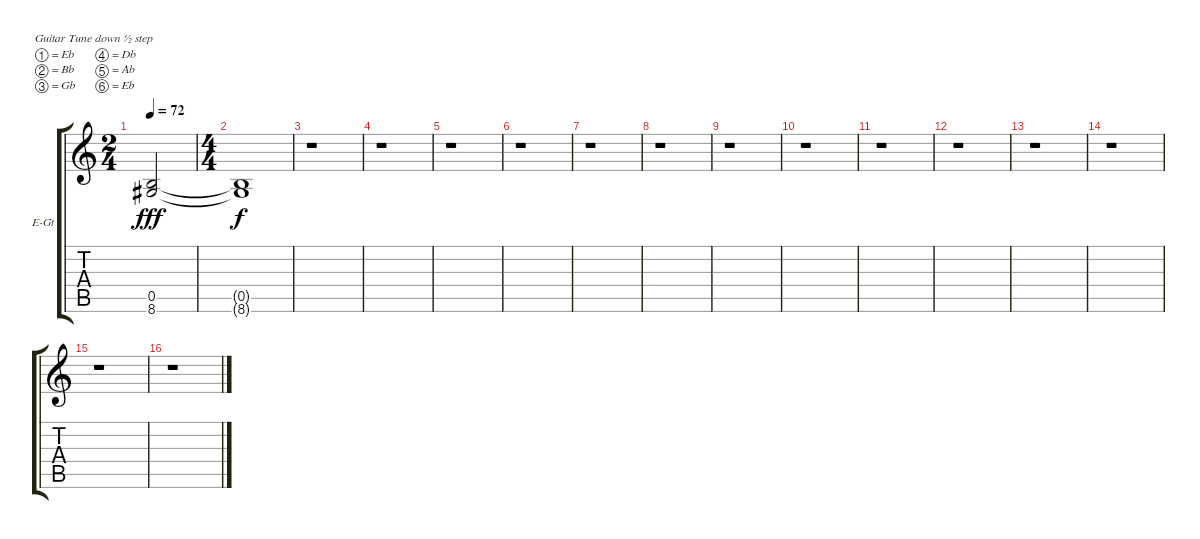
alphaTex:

\bracketExtendMode groupsimilarinstruments
\firstSystemTrackNameOrientation horizontal
\otherSystemsTrackNameOrientation horizontal
\track ("Ending Guitar I" "E-Gt") {instrument overdrivenguitar}
\staff {score tabs}
\tuning (Eb4 Bb3 Gb3 Db3 Ab2 Eb2)
\ts (2 4)
\tempo 72
\clef g2
\ks c
(0.5 8.6).2{dy fff instrument overdrivenguitar} |
\ts (4 4)
(0.5{t} 8.6{t}).1{dy f} |
r.1 |
r.1 |
r.1 |
r.1 |
r.1 |
r.1 |
r.1 |
r.1 |
r.1 |
r.1 |
r.1 |
r.1 |
r.1 |
r.1
